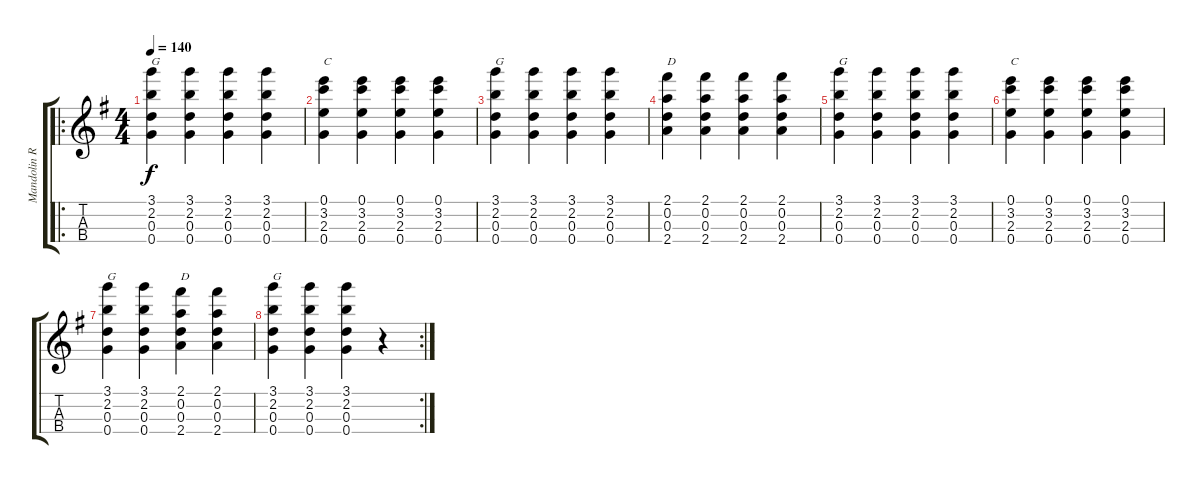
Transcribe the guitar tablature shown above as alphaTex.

\track ("Mandolin Rhythm 1" "Mandolin R") {instrument acousticguitarsteel}
\staff {score tabs}
\tuning (E5 A4 D4 G3) {hide}
\ro
\ts (4 4)
\tempo 140
\clef g2
\ks g
(3.1 2.2 0.3 0.4).4{txt "G" dy f instrument acousticguitarsteel} (3.1 2.2 0.3 0.4).4 (3.1 2.2 0.3 0.4).4 (3.1 2.2 0.3 0.4).4 |
(0.1 3.2 2.3 0.4).4{txt "C"} (0.1 3.2 2.3 0.4).4 (0.1 3.2 2.3 0.4).4 (0.1 3.2 2.3 0.4).4 |
(3.1 2.2 0.3 0.4).4{txt "G"} (3.1 2.2 0.3 0.4).4 (3.1 2.2 0.3 0.4).4 (3.1 2.2 0.3 0.4).4 |
(2.1 0.2 0.3 2.4).4{txt "D"} (2.1 0.2 0.3 2.4).4 (2.1 0.2 0.3 2.4).4 (2.1 0.2 0.3 2.4).4 |
(3.1 2.2 0.3 0.4).4{txt "G"} (3.1 2.2 0.3 0.4).4 (3.1 2.2 0.3 0.4).4 (3.1 2.2 0.3 0.4).4 |
(0.1 3.2 2.3 0.4).4{txt "C"} (0.1 3.2 2.3 0.4).4 (0.1 3.2 2.3 0.4).4 (0.1 3.2 2.3 0.4).4 |
(3.1 2.2 0.3 0.4).4{txt "G"} (3.1 2.2 0.3 0.4).4 (2.1 0.2 0.3 2.4).4{txt "D"} (2.1 0.2 0.3 2.4).4 |
\rc 2
(3.1 2.2 0.3 0.4).4{txt "G"} (3.1 2.2 0.3 0.4).4 (3.1 2.2 0.3 0.4).4 r.4
